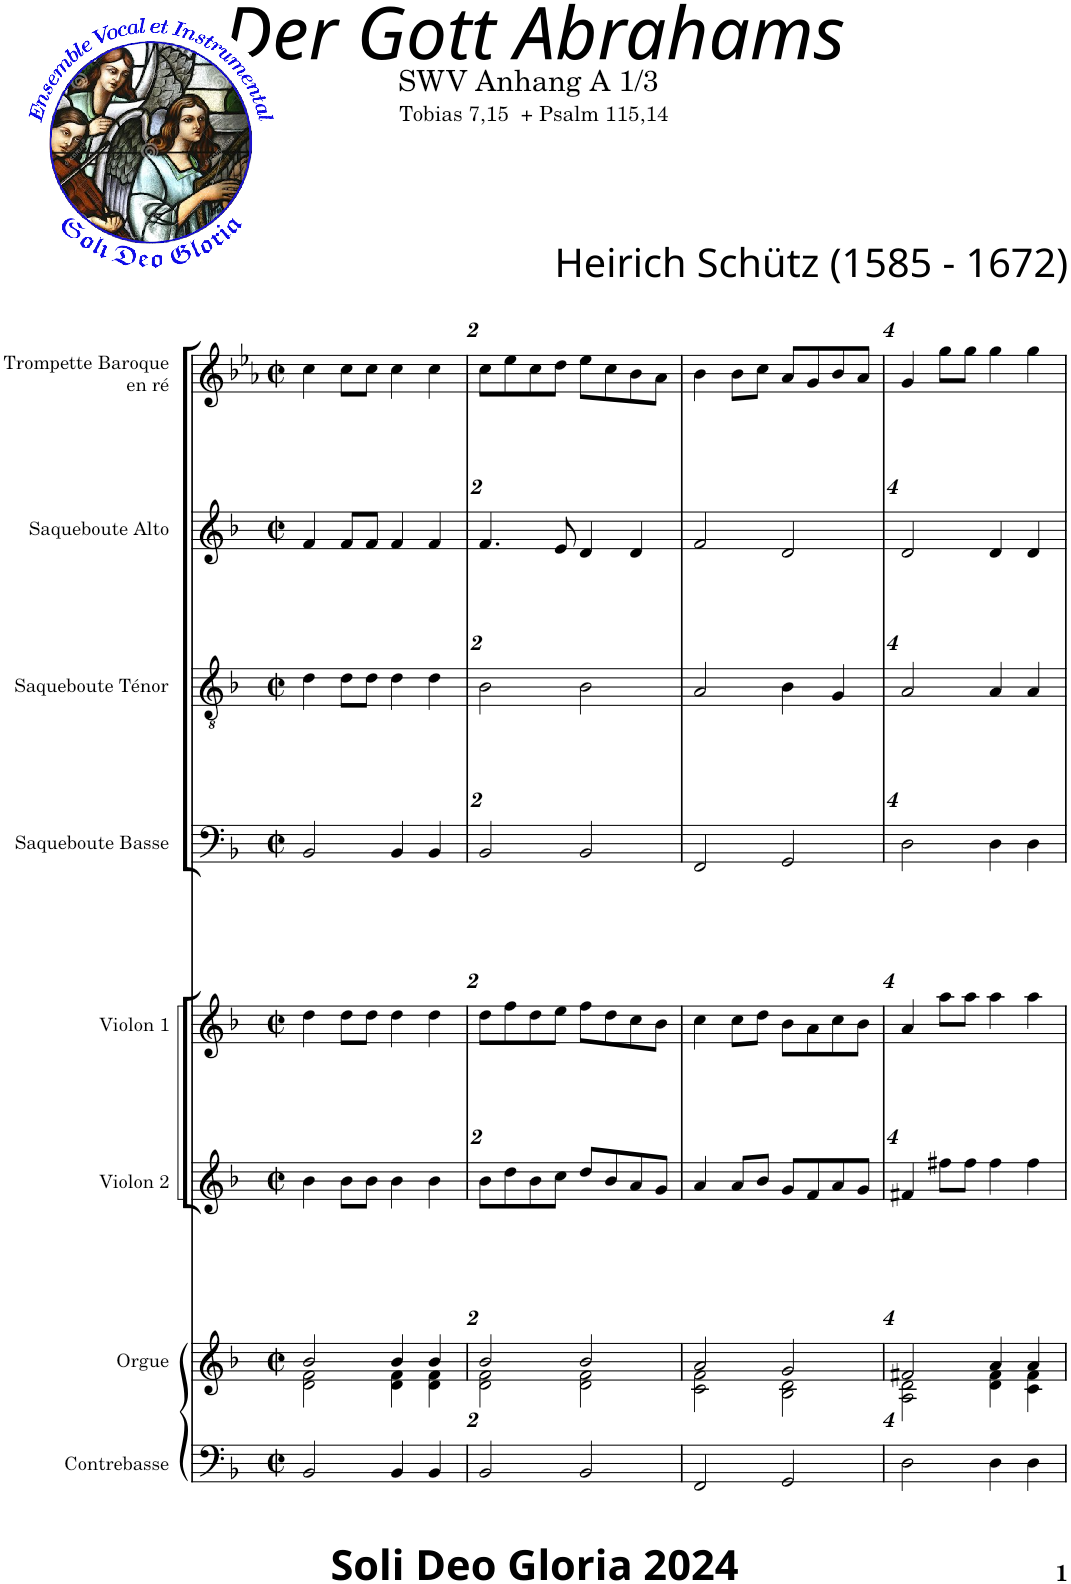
**kern	**kern	**kern	**kern	**kern	**kern	**kern	**kern
*part8	*part7	*part6	*part5	*part4	*part3	*part2	*part1
*staff8	*staff7	*staff6	*staff5	*staff4	*staff3	*staff2	*staff1
*I"Contrebasse	*I"Orgue	*I"Violon 2	*I"Violon 1	*I"Saqueboute Basse	*I"Saqueboute Ténor	*I"Saqueboute Alto	*I"Trompette Baroque en ré
*I'Cb.	*I'Org.	*I'Vln. 2	*I'Vln. 1	*I'Saq. B.	*I'Saq. T.	*I'Saq. A.	*I'Tromp. Bar.
*clefF4	*clefG2	*clefG2	*clefG2	*clefF4	*clefGv2	*clefG2	*clefG2
*Trd7c12	*	*	*	*	*	*	*Trd-1c-2
*k[b-]	*k[b-]	*k[b-]	*k[b-]	*k[b-]	*k[b-]	*k[b-]	*k[b-e-a-]
*M2/2	*M2/2	*M2/2	*M2/2	*M2/2	*M2/2	*M2/2	*M2/2
*met(c|)	*met(c|)	*met(c|)	*met(c|)	*met(c|)	*met(c|)	*met(c|)	*met(c|)
=1	=1	=1	=1	=1	=1	=1	=1
*	*^	*	*	*	*	*	*
2BB-/	2b-/	2d\ 2f\	4b-\	4dd\	2BB-/	4d\	4f/	4cc\
.	.	.	8b-\L	8dd\L	.	8d\L	8f/L	8cc\L
.	.	.	8b-\J	8dd\J	.	8d\J	8f/J	8cc\J
4BB-/	4b-/	4d\ 4f\	4b-\	4dd\	4BB-/	4d\	4f/	4cc\
4BB-/	4b-/	4d\ 4f\	4b-\	4dd\	4BB-/	4d\	4f/	4cc\
=2	=2	=2	=2	=2	=2	=2	=2	=2
2BB-/	2b-/	2d\ 2f\	8b-\L	8dd\L	2BB-/	2B-\	4.f/	8cc\L
.	.	.	8dd\	8ff\	.	.	.	8ee-\
.	.	.	8b-\	8dd\	.	.	.	8cc\
.	.	.	8cc\J	8ee\J	.	.	8e/	8dd\J
2BB-/	2b-/	2d\ 2f\	8dd/L	8ff\L	2BB-/	2B-\	4d/	8ee-\L
.	.	.	8b-/	8dd\	.	.	.	8cc\
.	.	.	8a/	8cc\	.	.	4d/	8b-\
.	.	.	8g/J	8b-\J	.	.	.	8a-\J
=3	=3	=3	=3	=3	=3	=3	=3	=3
2FF/	2a/	2c\ 2f\	4a/	4cc\	2FF/	2A/	2f/	4b-\
.	.	.	8a/L	8cc\L	.	.	.	8b-\L
.	.	.	8b-/J	8dd\J	.	.	.	8cc\J
2GG/	2g/	2B-\ 2d\	8g/L	8b-\L	2GG/	4B-\	2d/	8a-/L
.	.	.	8f/	8a\	.	.	.	8g/
.	.	.	8a/	8cc\	.	4G/	.	8b-/
.	.	.	8g/J	8b-\J	.	.	.	8a-/J
=4	=4	=4	=4	=4	=4	=4	=4	=4
2D\	2f#X/	2A\ 2d\	4f#X/	4a/	2D\	2A/	2d/	4g/
.	.	.	8ff#X\L	8aa\L	.	.	.	8gg\L
.	.	.	8ff#\J	8aa\J	.	.	.	8gg\J
4D\	4a/	4d\ 4f#\	4ff#\	4aa\	4D\	4A/	4d/	4gg\
4D\	4a/	4c\ 4f#\	4ff#\	4aa\	4D\	4A/	4d/	4gg\
*	*v	*v	*	*	*	*	*	*
=	=	=	=	=	=	=	=
*-	*-	*-	*-	*-	*-	*-	*-
